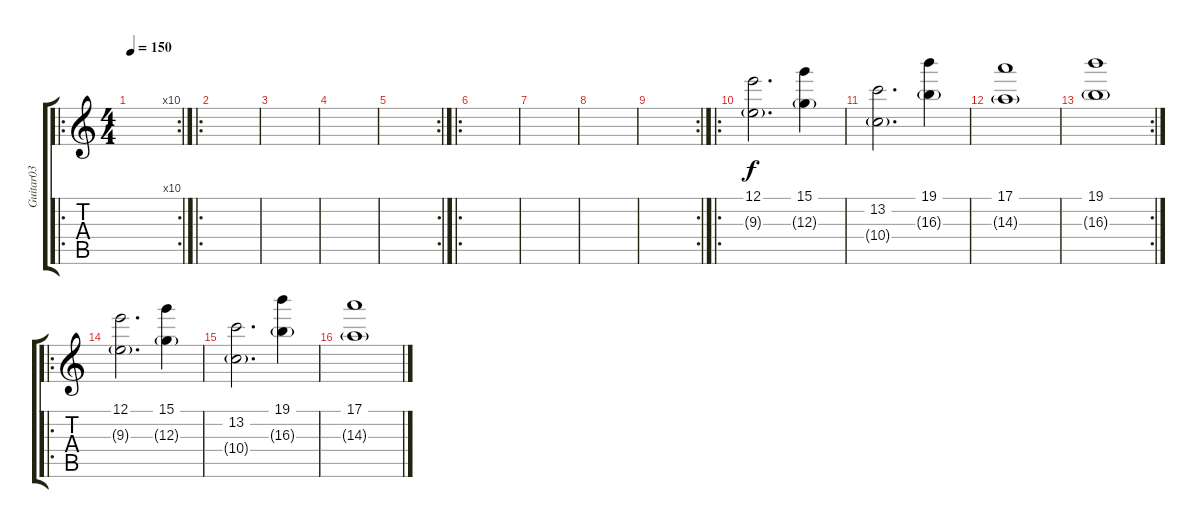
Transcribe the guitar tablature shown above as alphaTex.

\track ("Guitar03" "Guitar03") {instrument overdrivenguitar}
\staff {score tabs}
\tuning (E4 B3 G3 D3 A2 D2) {hide}
\ro
\rc 10
\ts (4 4)
\tempo 150
\clef g2
\ks c
|
\ro
|
|
|
\rc 2
|
\ro
|
|
|
\rc 2
|
\ro
(12.1 9.3{g}).2{d} (15.1 12.3{g}).4 |
(13.2 10.4{g}).2{d} (19.1 16.3{g}).4 |
(17.1 14.3{g}).1 |
\rc 2
(19.1 16.3{g}).1 |
\ro
(12.1 9.3{g}).2{d} (15.1 12.3{g}).4 |
(13.2 10.4{g}).2{d} (19.1 16.3{g}).4 |
(17.1 14.3{g}).1
